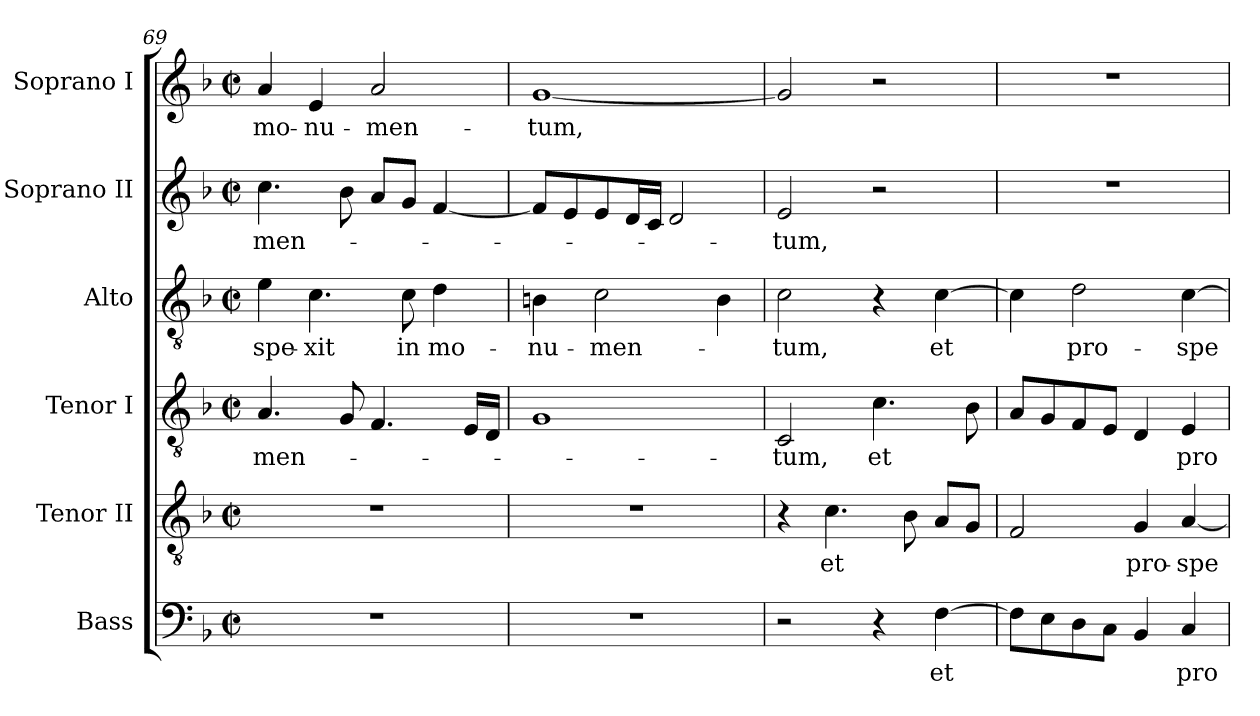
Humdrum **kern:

**kern	**text	**kern	**text	**kern	**text	**kern	**text	**kern	**text	**kern	**text
*part6	*part6	*part5	*part5	*part4	*part4	*part3	*part3	*part2	*part2	*part1	*part1
*staff6	*staff6	*staff5	*staff5	*staff4	*staff4	*staff3	*staff3	*staff2	*staff2	*staff1	*staff1
*I"Bass	*	*I"Tenor II	*	*I"Tenor I	*	*I"Alto	*	*I"Soprano II	*	*I"Soprano I	*
*I'B.	*	*I'T. II	*	*I'T.	*	*I'A.	*	*	*	*	*
*clefF4	*	*clefGv2	*	*clefGv2	*	*clefGv2	*	*clefG2	*	*clefG2	*
*	*	*ITrd7c12	*	*ITrd7c12	*	*	*	*	*	*	*
*k[b-]	*	*k[b-]	*	*k[b-]	*	*k[b-]	*	*k[b-]	*	*k[b-]	*
*F:	*	*F:	*	*F:	*	*F:	*	*F:	*	*F:	*
*M2/2	*	*M2/2	*	*M2/2	*	*M2/2	*	*M2/2	*	*M2/2	*
*met(c|)	*	*met(c|)	*	*met(c|)	*	*met(c|)	*	*met(c|)	*	*met(c|)	*
=69	=69	=69	=69	=69	=69	=69	=69	=69	=69	=69	=69
!	!	!	!	!	!LO:LY:b:color=#000000	!	!	!	!	!	!
!	!	!	!	!	!	!	!LO:LY:b:color=#000000	!	!	!	!
!	!	!	!	!	!	!	!	!	!LO:LY:b:color=#000000	!	!
!	!	!	!	!	!	!	!	!	!	!	!LO:LY:b:color=#000000
1r	.	1r	.	4.AAi/	-men-	4ei\	-spe-	4.cci\	-men-	4ai/	mo-
!	!	!	!	!	!	!	!LO:LY:b:color=#000000	!	!	!	!
!	!	!	!	!	!	!	!	!	!	!	!LO:LY:b:color=#000000
.	.	.	.	.	.	4.ci\	-xit	.	.	4ei/	-nu-
.	.	.	.	8GGi/	.	.	.	8b-i\	.	.	.
!	!	!	!	!	!	!	!	!	!	!	!LO:LY:b:color=#000000
.	.	.	.	4.FFi/	.	.	.	8ai/L	.	2ai/	-men-
!	!	!	!	!	!	!	!LO:LY:b:color=#000000	!	!	!	!
.	.	.	.	.	.	8ci\	in	8gi/J	.	.	.
!	!	!	!	!	!	!	!LO:LY:b:color=#000000	!	!	!	!
.	.	.	.	.	.	4di\	mo-	[<4fi/	.	.	.
.	.	.	.	16EEi/LL	.	.	.	.	.	.	.
.	.	.	.	16DDi/JJ	.	.	.	.	.	.	.
=70	=70	=70	=70	=70	=70	=70	=70	=70	=70	=70	=70
!	!	!	!	!	!	!	!LO:LY:b:color=#000000	!	!	!	!
!	!	!	!	!	!	!	!	!	!	!	!LO:LY:b:color=#000000
1r	.	1r	.	1GGi	.	4Bni\	-nu-	8fi/L]	.	[<1gi	-tum,
.	.	.	.	.	.	.	.	8ei/	.	.	.
!	!	!	!	!	!	!	!LO:LY:b:color=#000000	!	!	!	!
.	.	.	.	.	.	2ci\	-men-	8ei/	.	.	.
.	.	.	.	.	.	.	.	16di/L	.	.	.
.	.	.	.	.	.	.	.	16ci/JJ	.	.	.
.	.	.	.	.	.	.	.	2di/	.	.	.
.	.	.	.	.	.	4Bi\	.	.	.	.	.
!!LO:PB:g=z
=71	=71	=71	=71	=71	=71	=71	=71	=71	=71	=71	=71
!	!	!	!	!	!LO:LY:b:color=#000000	!	!	!	!	!	!
!	!	!	!	!	!	!	!LO:LY:b:color=#000000	!	!	!	!
!	!	!	!	!	!	!	!	!	!LO:LY:b:color=#000000	!	!
2r	.	4r	.	2CCi/	-tum,	2ci\	-tum,	2ei/	-tum,	2gi/]	.
!	!	!	!LO:LY:b:color=#000000	!	!	!	!	!	!	!	!
.	.	4.Ci\	et	.	.	.	.	.	.	.	.
!	!	!	!	!	!LO:LY:b:color=#000000	!	!	!	!	!	!
4r	.	.	.	4.Ci\	et	4r	.	2r	.	2r	.
.	.	8BB-i\	.	.	.	.	.	.	.	.	.
!	!LO:LY:b:color=#000000	!	!	!	!	!	!	!	!	!	!
!	!	!	!	!	!	!	!LO:LY:b:color=#000000	!	!	!	!
[>4Fi\	et	8AAi/L	.	.	.	[>4ci\	et	.	.	.	.
.	.	8GGi/J	.	8BB-i\	.	.	.	.	.	.	.
=72	=72	=72	=72	=72	=72	=72	=72	=72	=72	=72	=72
8Fi\L]	.	2FFi/	.	8AAi/L	.	4ci\]	.	1r	.	1r	.
8Ei\	.	.	.	8GGi/	.	.	.	.	.	.	.
!	!	!	!	!	!	!	!LO:LY:b:color=#000000	!	!	!	!
8Di\	.	.	.	8FFi/	.	2di\	pro-	.	.	.	.
8Ci\J	.	.	.	8EEi/J	.	.	.	.	.	.	.
!	!	!	!LO:LY:b:color=#000000	!	!	!	!	!	!	!	!
4BB-i/	.	4GGi/	pro-	4DDi/	.	.	.	.	.	.	.
!	!LO:LY:b:color=#000000	!	!	!	!	!	!	!	!	!	!
!	!	!	!LO:LY:b:color=#000000	!	!	!	!	!	!	!	!
!	!	!	!	!	!LO:LY:b:color=#000000	!	!	!	!	!	!
!	!	!	!	!	!	!	!LO:LY:b:color=#000000	!	!	!	!
4Ci/	pro-	[<4AAi/	-spe-	4EEi/	pro-	[>4ci\	-spe-	.	.	.	.
=	=	=	=	=	=	=	=	=	=	=	=
*-	*-	*-	*-	*-	*-	*-	*-	*-	*-	*-	*-
